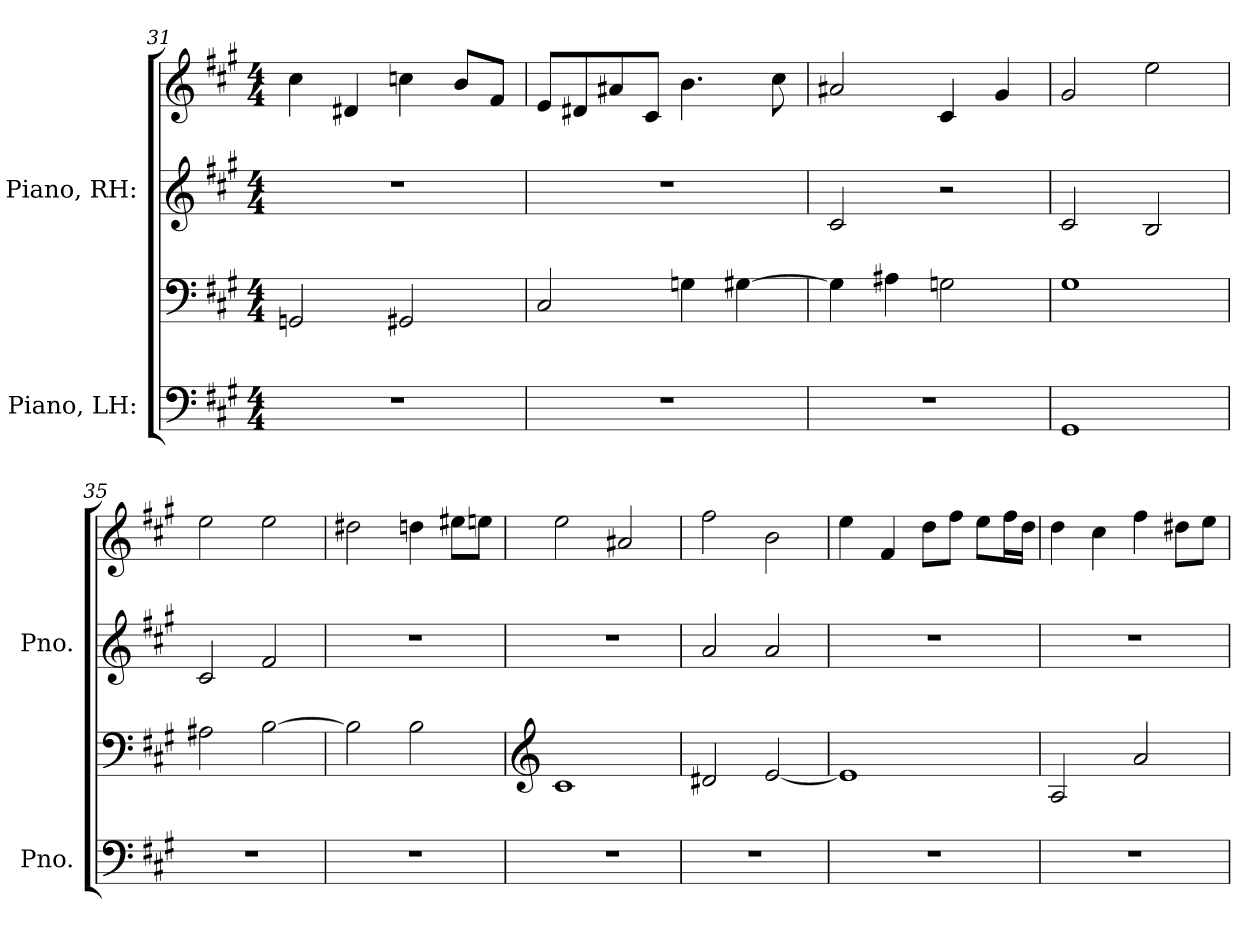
**kern	**kern	**kern	**kern
*part2	*part2	*part1	*part1
*staff4	*staff3	*staff2	*staff1
*I"Piano, LH:	*	*I"Piano, RH:	*
*I'Pno.	*	*I'Pno.	*
*clefF4	*clefF4	*clefG2	*clefG2
*k[f#c#g#]	*k[f#c#g#]	*k[f#c#g#]	*k[f#c#g#]
*M4/4	*M4/4	*M4/4	*M4/4
=31	=31	=31	=31
1r	2GGn/	1r	4cc#\
.	.	.	4d#X/
.	2GG#X/	.	4ccn\
.	.	.	8b/L
.	.	.	8f#/J
=32	=32	=32	=32
1r	2C#/	1r	8e/L
.	.	.	8d#X/
.	.	.	8a#X/
.	.	.	8c#/J
.	4Gn\	.	4.b\
.	[4G#X\	.	.
.	.	.	8cc#\
!!LO:LB:g=z
=33	=33	=33	=33
1r	4G#\]	2c#/	2a#X/
.	4A#X\	.	.
.	2Gn\	2r	4c#/
.	.	.	4g#/
=34	=34	=34	=34
1GG#	1G#	2c#/	2g#/
.	.	2B/	2ee\
=35	=35	=35	=35
1r	2A#X\	2c#/	2ee\
.	[2B\	2f#/	2ee\
=36	=36	=36	=36
1r	2B\]	1r	2dd#X\
.	2B\	.	4ddn\
.	.	.	8ee#X\L
.	.	.	8een\J
=37	=37	=37	=37
*	*clefG2	*	*
1r	1c#	1r	2ee\
.	.	.	2a#X/
=38	=38	=38	=38
1r	2d#X/	2a/	2ff#\
.	[2e/	2a/	2b\
=39	=39	=39	=39
1r	1e]	1r	4ee\
.	.	.	4f#/
.	.	.	8dd\L
.	.	.	8ff#\J
.	.	.	8ee\L
.	.	.	16ff#\L
.	.	.	16dd\JJ
!!LO:PB:g=z
=40	=40	=40	=40
1r	2A/	1r	4dd\
.	.	.	4cc#\
.	2a/	.	4ff#\
.	.	.	8dd#X\L
.	.	.	8ee\J
=	=	=	=
*-	*-	*-	*-
